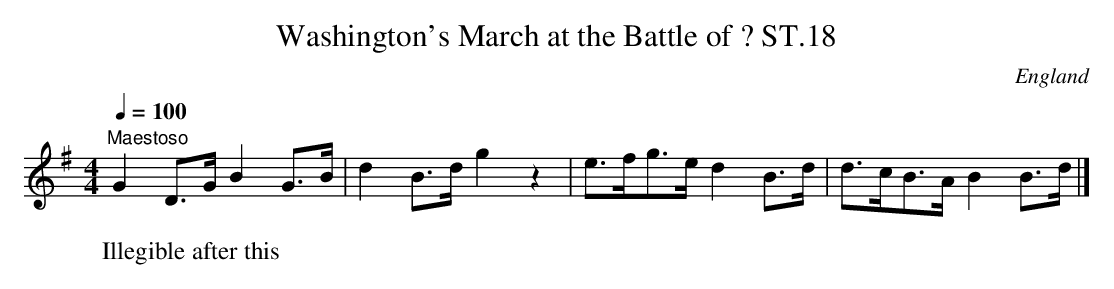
X:1
T:Washington's March at the Battle of ? ST.18
M:4/4
L:1/8
Q:1/4=100
O:England
notC:Incomplete in MS
K:G major
"Maestoso"G2D>GB2G>B|d2B>dg2z2|e>fg>ed2B>d|d>cB>AB2B>d|]
W:Illegible after this
